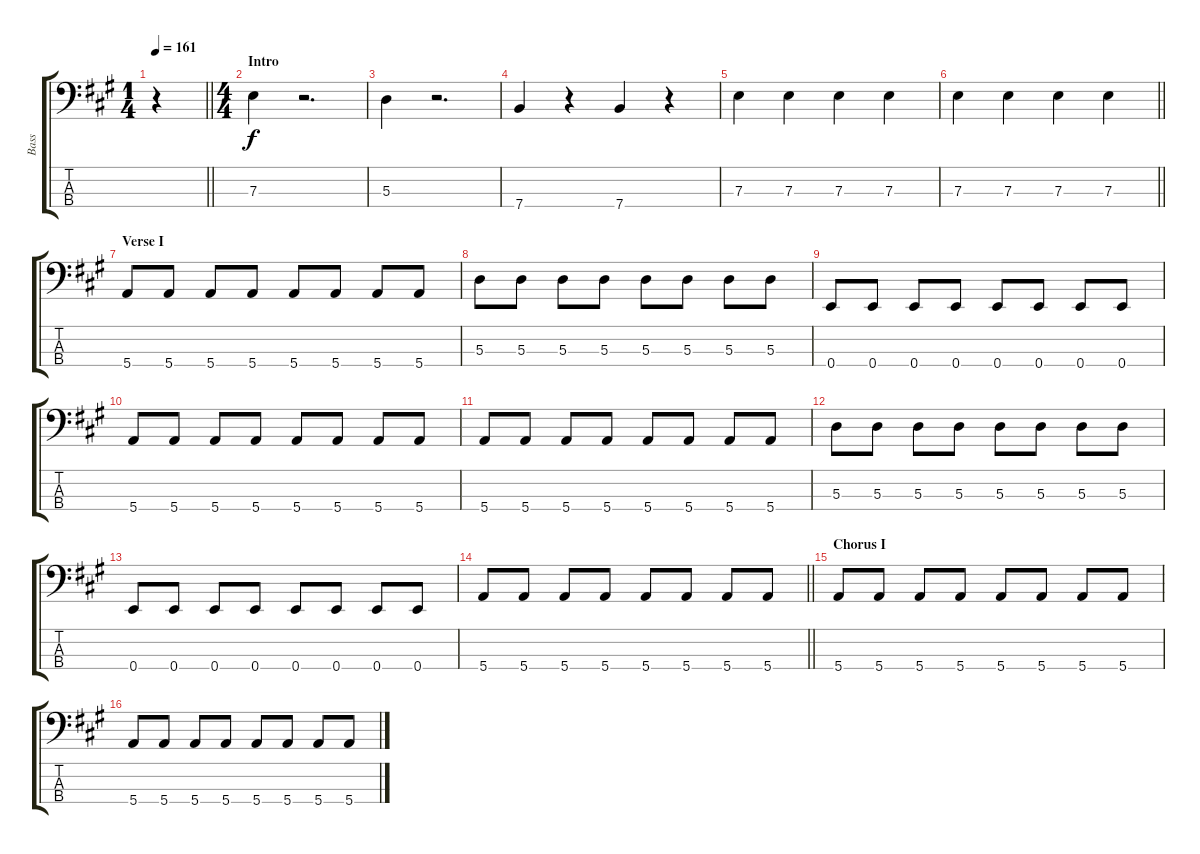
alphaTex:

\track ("Bass" "Bass") {instrument electricbassfinger}
\staff {score tabs}
\tuning (G2 D2 A1 E1) {hide}
\ts (1 4)
\tempo 161
\clef f4
\barLineRight lightlight
\ks a
r.4{dy f instrument electricbassfinger} |
\ts (4 4)
\section ("" "Intro")
7.3.4 r.2{d} |
5.3.4 r.2{d} |
7.4.4 r.4 7.4.4 r.4 |
7.3.4 7.3.4 7.3.4 7.3.4 |
\barLineRight lightlight
7.3.4 7.3.4 7.3.4 7.3.4 |
\section ("" "Verse I")
5.4.8 5.4.8 5.4.8 5.4.8 5.4.8 5.4.8 5.4.8 5.4.8 |
5.3.8 5.3.8 5.3.8 5.3.8 5.3.8 5.3.8 5.3.8 5.3.8 |
0.4.8 0.4.8 0.4.8 0.4.8 0.4.8 0.4.8 0.4.8 0.4.8 |
5.4.8 5.4.8 5.4.8 5.4.8 5.4.8 5.4.8 5.4.8 5.4.8 |
5.4.8 5.4.8 5.4.8 5.4.8 5.4.8 5.4.8 5.4.8 5.4.8 |
5.3.8 5.3.8 5.3.8 5.3.8 5.3.8 5.3.8 5.3.8 5.3.8 |
0.4.8 0.4.8 0.4.8 0.4.8 0.4.8 0.4.8 0.4.8 0.4.8 |
\barLineRight lightlight
5.4.8 5.4.8 5.4.8 5.4.8 5.4.8 5.4.8 5.4.8 5.4.8 |
\section ("" "Chorus I")
5.4.8 5.4.8 5.4.8 5.4.8 5.4.8 5.4.8 5.4.8 5.4.8 |
5.4.8 5.4.8 5.4.8 5.4.8 5.4.8 5.4.8 5.4.8 5.4.8
